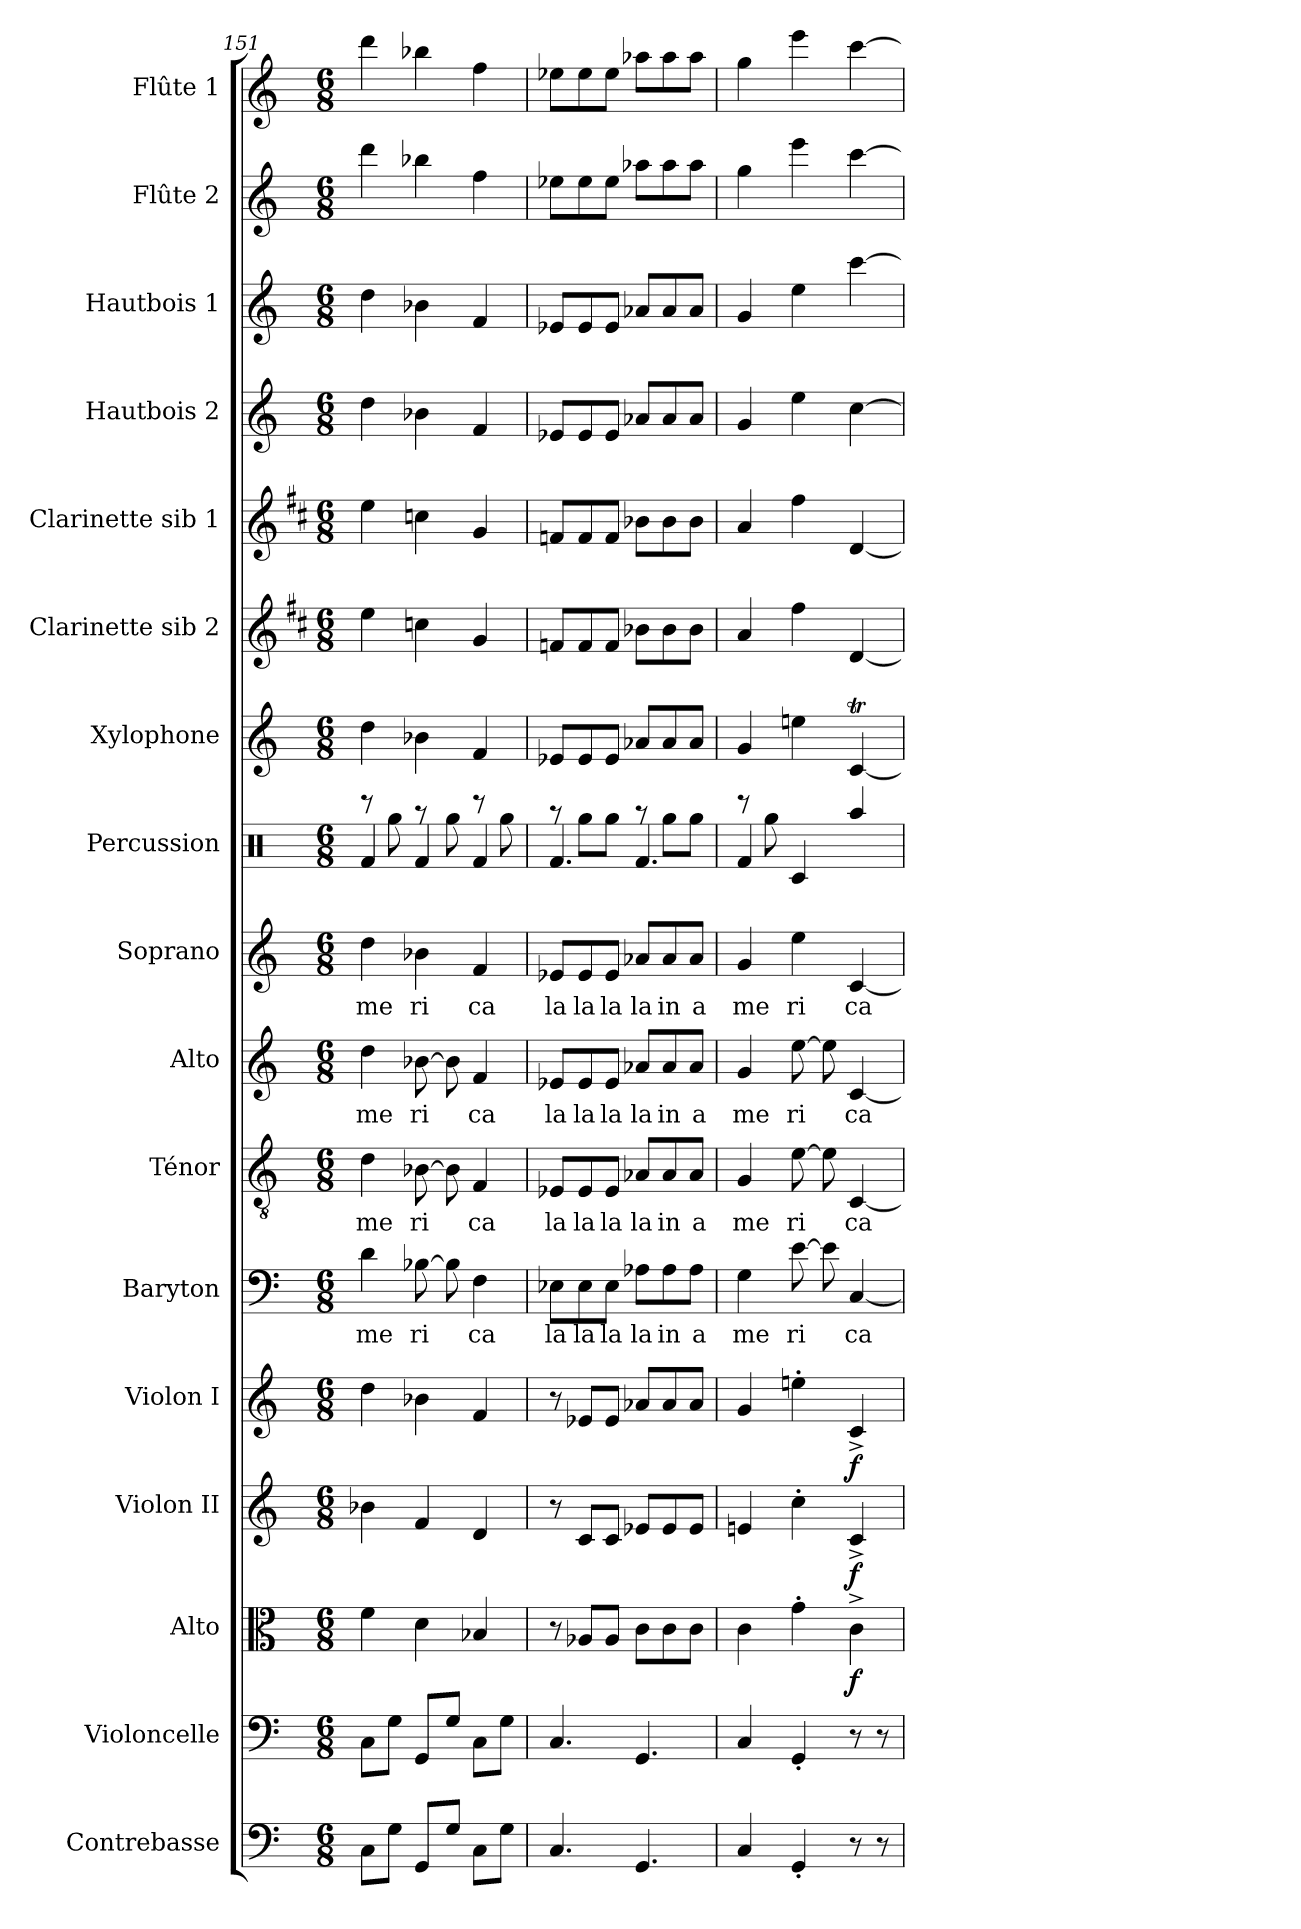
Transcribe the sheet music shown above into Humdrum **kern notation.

**kern	**kern	**kern	**dynam	**kern	**dynam	**kern	**dynam	**kern	**text	**kern	**text	**kern	**text	**kern	**text	**kern	**kern	**kern	**kern	**kern	**kern	**kern	**kern
*part17	*part16	*part15	*part15	*part14	*part14	*part13	*part13	*part12	*part12	*part11	*part11	*part10	*part10	*part9	*part9	*part8	*part7	*part6	*part5	*part4	*part3	*part2	*part1
*staff17	*staff16	*staff15	*staff15	*staff14	*staff14	*staff13	*staff13	*staff12	*staff12	*staff11	*staff11	*staff10	*staff10	*staff9	*staff9	*staff8	*staff7	*staff6	*staff5	*staff4	*staff3	*staff2	*staff1
*I"Contrebasse	*I"Violoncelle	*I"Alto	*	*I"Violon II	*	*I"Violon I	*	*I"Baryton	*	*I"Ténor	*	*I"Alto	*	*I"Soprano	*	*I"Percussion	*I"Xylophone	*I"Clarinette sib 2	*I"Clarinette sib 1	*I"Hautbois 2	*I"Hautbois 1	*I"Flûte 2	*I"Flûte 1
*I'Cb.	*I'Vc.	*I'A	*	*I'Vln. II	*	*I'Vln. I	*	*I'Bar.	*	*I'T	*	*I'A	*	*I'S	*	*I'Perc.	*I'Xyl.	*I'Cl. Sib 2	*I'Cl. Sib 1	*I'Hb. 2	*I'Hb. 1	*I'Fl. 2	*I'Fl. 1
*clefF4	*clefF4	*clefC3	*	*clefG2	*	*clefG2	*	*clefF4	*	*clefGv2	*	*clefG2	*	*clefG2	*	*clefX	*clefG2	*clefG2	*clefG2	*clefG2	*clefG2	*clefG2	*clefG2
*ITrd7c12	*	*	*	*	*	*	*	*	*	*	*	*	*	*	*	*	*	*ITrd1c2	*ITrd1c2	*	*	*	*
*k[]	*k[]	*k[]	*	*k[]	*	*k[]	*	*k[]	*	*k[]	*	*k[]	*	*k[]	*	*k[]	*k[]	*k[]	*k[]	*k[]	*k[]	*k[]	*k[]
*C:	*C:	*C:	*	*C:	*	*C:	*	*C:	*	*C:	*	*C:	*	*C:	*	*C:	*C:	*C:	*C:	*C:	*C:	*C:	*C:
*M6/8	*M6/8	*M6/8	*	*M6/8	*	*M6/8	*	*M6/8	*	*M6/8	*	*M6/8	*	*M6/8	*	*M6/8	*M6/8	*M6/8	*M6/8	*M6/8	*M6/8	*M6/8	*M6/8
=151	=151	=151	=151	=151	=151	=151	=151	=151	=151	=151	=151	=151	=151	=151	=151	=151	=151	=151	=151	=151	=151	=151	=151
!	!	!	!	!	!	!	!	!	!LO:LY:b	!	!LO:LY:b	!	!LO:LY:b	!	!LO:LY:b	!	!	!	!	!	!	!	!
*	*	*	*	*	*	*	*	*	*	*	*	*	*	*	*	*^	*	*	*	*	*	*	*
8CC\L	8C\L	4f\	.	4b-X\	.	4dd\	.	4d\	me	4d\	me	4dd\	me	4dd\	me	4Rf/	8rbb	4dd\	4dd\	4dd\	4dd\	4dd\	4ddd\	4ddd\
8GG\J	8G\J	.	.	.	.	.	.	.	.	.	.	.	.	.	.	.	8Rgg\	.	.	.	.	.	.	.
!	!	!	!	!	!	!	!	!	!LO:LY:b	!	!LO:LY:b	!	!LO:LY:b	!	!LO:LY:b	!	!	!	!	!	!	!	!	!
8GGG/L	8GG/L	4d\	.	4f/	.	4b-X\	.	[8B-X\	ri	[8B-X\	ri	[8b-X\	ri	4b-X\	ri	4Rf/	8raa	4b-X\	4b-X\	4b-X\	4b-X\	4b-X\	4bb-X\	4bb-X\
8GG/J	8G/J	.	.	.	.	.	.	8B-\]	.	8B-\]	.	8b-\]	.	.	.	.	8Rgg\	.	.	.	.	.	.	.
!	!	!	!	!	!	!	!	!	!LO:LY:b	!	!LO:LY:b	!	!LO:LY:b	!	!LO:LY:b	!	!	!	!	!	!	!	!	!
8CC\L	8C\L	4B-X/	.	4d/	.	4f/	.	4F\	ca	4F/	ca	4f/	ca	4f/	ca	4Rf/	8rbb	4f/	4f/	4f/	4f/	4f/	4ff\	4ff\
8GG\J	8G\J	.	.	.	.	.	.	.	.	.	.	.	.	.	.	.	8Rgg\	.	.	.	.	.	.	.
=152	=152	=152	=152	=152	=152	=152	=152	=152	=152	=152	=152	=152	=152	=152	=152	=152	=152	=152	=152	=152	=152	=152	=152	=152
!	!	!	!	!	!	!	!	!	!LO:LY:b	!	!LO:LY:b	!	!LO:LY:b	!	!LO:LY:b	!	!	!	!	!	!	!	!	!
4.CC/	4.C/	8r	.	8r	.	8r	.	8E-X\L	la	8E-X/L	la	8e-X/L	la	8e-X/L	la	4.Rf/	8raa	8e-X/L	8e-X/L	8e-X/L	8e-X/L	8e-X/L	8ee-X\L	8ee-X\L
!	!	!	!	!	!	!	!	!	!LO:LY:b	!	!LO:LY:b	!	!LO:LY:b	!	!LO:LY:b	!	!	!	!	!	!	!	!	!
.	.	8A-X/L	.	8c/L	.	8e-X/L	.	8E-\	la	8E-/	la	8e-/	la	8e-/	la	.	8Rgg\L	8e-/	8e-/	8e-/	8e-/	8e-/	8ee-\	8ee-\
!	!	!	!	!	!	!	!	!	!LO:LY:b	!	!LO:LY:b	!	!LO:LY:b	!	!LO:LY:b	!	!	!	!	!	!	!	!	!
.	.	8A-/J	.	8c/J	.	8e-/J	.	8E-\J	la	8E-/J	la	8e-/J	la	8e-/J	la	.	8Rgg\J	8e-/J	8e-/J	8e-/J	8e-/J	8e-/J	8ee-\J	8ee-\J
!	!	!	!	!	!	!	!	!	!LO:LY:b	!	!LO:LY:b	!	!LO:LY:b	!	!LO:LY:b	!	!	!	!	!	!	!	!	!
4.GGG/	4.GG/	8c\L	.	8e-X/L	.	8a-X/L	.	8A-X\L	la	8A-X/L	la	8a-X/L	la	8a-X/L	la	4.Rf/	8rgg	8a-X/L	8a-X\L	8a-X\L	8a-X/L	8a-X/L	8aa-X\L	8aa-X\L
!	!	!	!	!	!	!	!	!	!LO:LY:b	!	!LO:LY:b	!	!LO:LY:b	!	!LO:LY:b	!	!	!	!	!	!	!	!	!
.	.	8c\	.	8e-/	.	8a-/	.	8A-\	in	8A-/	in	8a-/	in	8a-/	in	.	8Rgg\L	8a-/	8a-\	8a-\	8a-/	8a-/	8aa-\	8aa-\
!	!	!	!	!	!	!	!	!	!LO:LY:b	!	!LO:LY:b	!	!LO:LY:b	!	!LO:LY:b	!	!	!	!	!	!	!	!	!
.	.	8c\J	.	8e-/J	.	8a-/J	.	8A-\J	a	8A-/J	a	8a-/J	a	8a-/J	a	.	8Rgg\J	8a-/J	8a-\J	8a-\J	8a-/J	8a-/J	8aa-\J	8aa-\J
!!LO:PB:g=z
=153	=153	=153	=153	=153	=153	=153	=153	=153	=153	=153	=153	=153	=153	=153	=153	=153	=153	=153	=153	=153	=153	=153	=153	=153
!	!	!	!	!	!	!	!	!	!LO:LY:b	!	!LO:LY:b	!	!LO:LY:b	!	!LO:LY:b	!	!	!	!	!	!	!	!	!
4CC/	4C/	4c\	.	4en/	.	4g/	.	4G\	me	4G/	me	4g/	me	4g/	me	4Rf/	8rbb	4g/	4g/	4g/	4g/	4g/	4gg\	4gg\
.	.	.	.	.	.	.	.	.	.	.	.	.	.	.	.	.	8Rgg\	.	.	.	.	.	.	.
!	!	!	!	!	!	!	!	!	!LO:LY:b	!	!LO:LY:b	!	!LO:LY:b	!	!LO:LY:b	!	!	!	!	!	!	!	!	!
4GGG'</	4GG'</	4g'>\	.	4cc'>\	.	4een'>\	.	[8e\	ri	[8e\	ri	[8ee\	ri	4ee\	ri	4Rc/	8ryy	4een\	4ee\	4ee\	4ee\	4ee\	4eee\	4eee\
.	.	.	.	.	.	.	.	8e\]	.	8e\]	.	8ee\]	.	.	.	.	4ryy	.	.	.	.	.	.	.
!	!	!	!LO:DY:b	!	!LO:DY:b	!	!LO:DY:b	!	!LO:LY:b	!	!LO:LY:b	!	!LO:LY:b	!	!LO:LY:b	!	!	!	!	!	!	!	!	!
8r	8r	4c^>\	f	4c^</	f	4c^>/	f	[4C/	ca	[4C/	ca	[4c/	ca	[4c/	ca	(>4Raa/	.	[4cT/	[4c/	[4c/	[4cc\	[4ccc\	[4ccc\	[4ccc\
8r	8r	.	.	.	.	.	.	.	.	.	.	.	.	.	.	.	8ryy	.	.	.	.	.	.	.
*	*	*	*	*	*	*	*	*	*	*	*	*	*	*	*	*v	*v	*	*	*	*	*	*	*
=	=	=	=	=	=	=	=	=	=	=	=	=	=	=	=	=	=	=	=	=	=	=	=
*-	*-	*-	*-	*-	*-	*-	*-	*-	*-	*-	*-	*-	*-	*-	*-	*-	*-	*-	*-	*-	*-	*-	*-
